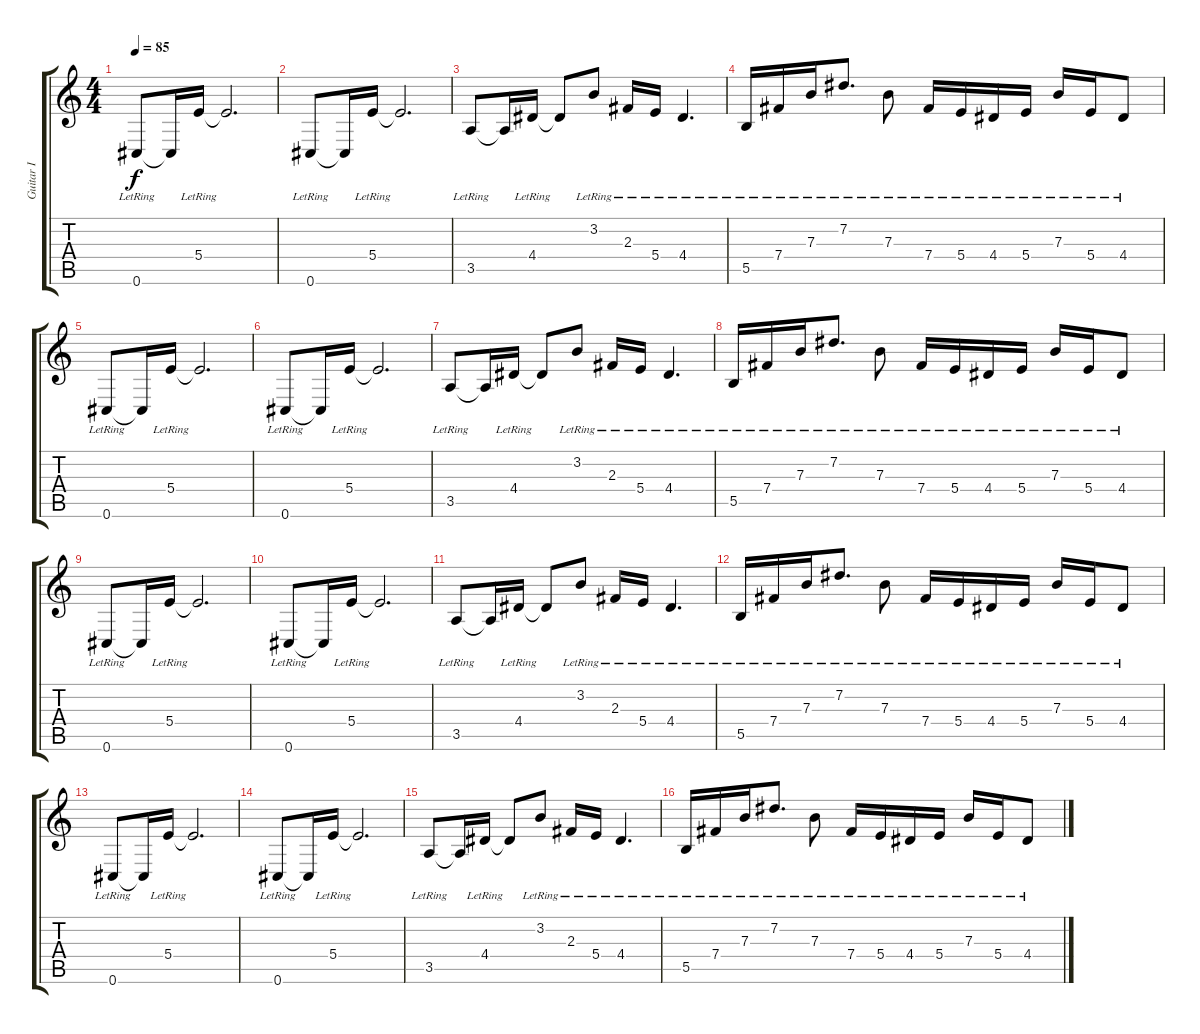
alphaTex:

\track ("Guitar I" "Guitar I") {instrument electricguitarjazz}
\staff {score tabs}
\tuning (Db4 Ab3 E3 B2 Gb2 Db2) {hide}
\ts (4 4)
\tempo 85
\clef g2
\ks c
0.6{lr}.8{dy f} 0.6{t}.16 5.4{lr}.16 5.4{t}.2{d} |
0.6{lr}.8 0.6{t}.16 5.4{lr}.16 5.4{t}.2{d} |
3.5{lr}.8 3.5{t}.16 4.4{lr}.16 4.4{t}.8 3.2{lr}.8 2.3{lr}.16 5.4{lr}.16 4.4{lr}.4{d} |
5.5{lr}.16 7.4{lr}.16 7.3{lr}.16 7.2{lr}.8{d} 7.3{lr}.8 7.4{lr}.16 5.4{lr}.16 4.4{lr}.16 5.4{lr}.16 7.3{lr}.16 5.4{lr}.16 4.4{lr}.8 |
0.6{lr}.8 0.6{t}.16 5.4{lr}.16 5.4{t}.2{d} |
0.6{lr}.8 0.6{t}.16 5.4{lr}.16 5.4{t}.2{d} |
3.5{lr}.8 3.5{t}.16 4.4{lr}.16 4.4{t}.8 3.2{lr}.8 2.3{lr}.16 5.4{lr}.16 4.4{lr}.4{d} |
5.5{lr}.16 7.4{lr}.16 7.3{lr}.16 7.2{lr}.8{d} 7.3{lr}.8 7.4{lr}.16 5.4{lr}.16 4.4{lr}.16 5.4{lr}.16 7.3{lr}.16 5.4{lr}.16 4.4{lr}.8 |
0.6{lr}.8 0.6{t}.16 5.4{lr}.16 5.4{t}.2{d} |
0.6{lr}.8 0.6{t}.16 5.4{lr}.16 5.4{t}.2{d} |
3.5{lr}.8 3.5{t}.16 4.4{lr}.16 4.4{t}.8 3.2{lr}.8 2.3{lr}.16 5.4{lr}.16 4.4{lr}.4{d} |
5.5{lr}.16 7.4{lr}.16 7.3{lr}.16 7.2{lr}.8{d} 7.3{lr}.8 7.4{lr}.16 5.4{lr}.16 4.4{lr}.16 5.4{lr}.16 7.3{lr}.16 5.4{lr}.16 4.4{lr}.8 |
0.6{lr}.8 0.6{t}.16 5.4{lr}.16 5.4{t}.2{d} |
0.6{lr}.8 0.6{t}.16 5.4{lr}.16 5.4{t}.2{d} |
3.5{lr}.8 3.5{t}.16 4.4{lr}.16 4.4{t}.8 3.2{lr}.8 2.3{lr}.16 5.4{lr}.16 4.4{lr}.4{d} |
5.5{lr}.16 7.4{lr}.16 7.3{lr}.16 7.2{lr}.8{d} 7.3{lr}.8 7.4{lr}.16 5.4{lr}.16 4.4{lr}.16 5.4{lr}.16 7.3{lr}.16 5.4{lr}.16 4.4{lr}.8
